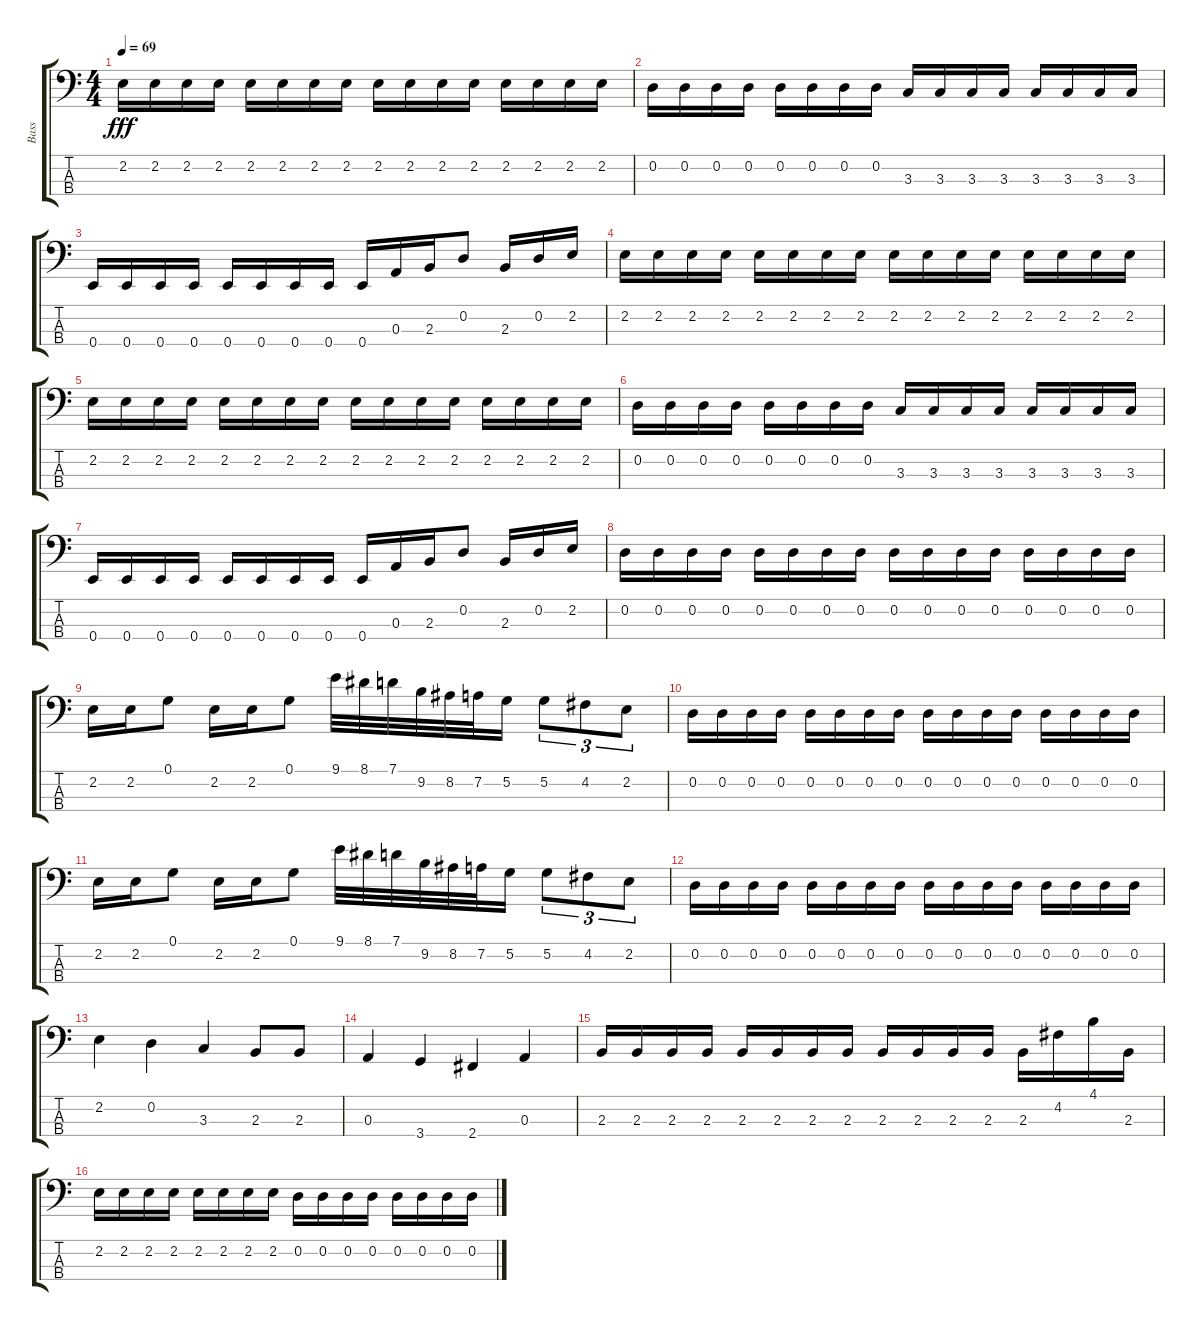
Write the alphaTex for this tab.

\track ("Bass" "Bass") {instrument electricbassfinger}
\staff {score tabs}
\tuning (G2 D2 A1 E1) {hide}
\ts (4 4)
\tempo 69
\clef f4
\ks c
2.2.16{dy fff} 2.2.16 2.2.16 2.2.16 2.2.16 2.2.16 2.2.16 2.2.16 2.2.16 2.2.16 2.2.16 2.2.16 2.2.16 2.2.16 2.2.16 2.2.16 |
0.2.16 0.2.16 0.2.16 0.2.16 0.2.16 0.2.16 0.2.16 0.2.16 3.3.16 3.3.16 3.3.16 3.3.16 3.3.16 3.3.16 3.3.16 3.3.16 |
0.4.16 0.4.16 0.4.16 0.4.16 0.4.16 0.4.16 0.4.16 0.4.16 0.4.16 0.3.16 2.3.16 0.2.8 2.3.16 0.2.16 2.2.16 |
2.2.16 2.2.16 2.2.16 2.2.16 2.2.16 2.2.16 2.2.16 2.2.16 2.2.16 2.2.16 2.2.16 2.2.16 2.2.16 2.2.16 2.2.16 2.2.16 |
2.2.16 2.2.16 2.2.16 2.2.16 2.2.16 2.2.16 2.2.16 2.2.16 2.2.16 2.2.16 2.2.16 2.2.16 2.2.16 2.2.16 2.2.16 2.2.16 |
0.2.16 0.2.16 0.2.16 0.2.16 0.2.16 0.2.16 0.2.16 0.2.16 3.3.16 3.3.16 3.3.16 3.3.16 3.3.16 3.3.16 3.3.16 3.3.16 |
0.4.16 0.4.16 0.4.16 0.4.16 0.4.16 0.4.16 0.4.16 0.4.16 0.4.16 0.3.16 2.3.16 0.2.8 2.3.16 0.2.16 2.2.16 |
0.2.16 0.2.16 0.2.16 0.2.16 0.2.16 0.2.16 0.2.16 0.2.16 0.2.16 0.2.16 0.2.16 0.2.16 0.2.16 0.2.16 0.2.16 0.2.16 |
2.2.16 2.2.16 0.1.8 2.2.16 2.2.16 0.1.8 9.1.32 8.1.32 7.1.32 9.2.32 8.2.32 7.2.32 5.2.16 5.2.8{tu (3 2)} 4.2.8{tu (3 2)} 2.2.8{tu (3 2)} |
0.2.16 0.2.16 0.2.16 0.2.16 0.2.16 0.2.16 0.2.16 0.2.16 0.2.16 0.2.16 0.2.16 0.2.16 0.2.16 0.2.16 0.2.16 0.2.16 |
2.2.16 2.2.16 0.1.8 2.2.16 2.2.16 0.1.8 9.1.32 8.1.32 7.1.32 9.2.32 8.2.32 7.2.32 5.2.16 5.2.8{tu (3 2)} 4.2.8{tu (3 2)} 2.2.8{tu (3 2)} |
0.2.16 0.2.16 0.2.16 0.2.16 0.2.16 0.2.16 0.2.16 0.2.16 0.2.16 0.2.16 0.2.16 0.2.16 0.2.16 0.2.16 0.2.16 0.2.16 |
2.2.4 0.2.4 3.3.4 2.3.8 2.3.8 |
0.3.4 3.4.4 2.4.4 0.3.4 |
2.3.16 2.3.16 2.3.16 2.3.16 2.3.16 2.3.16 2.3.16 2.3.16 2.3.16 2.3.16 2.3.16 2.3.16 2.3.16 4.2.16 4.1.16 2.3.16 |
2.2.16 2.2.16 2.2.16 2.2.16 2.2.16 2.2.16 2.2.16 2.2.16 0.2.16 0.2.16 0.2.16 0.2.16 0.2.16 0.2.16 0.2.16 0.2.16
